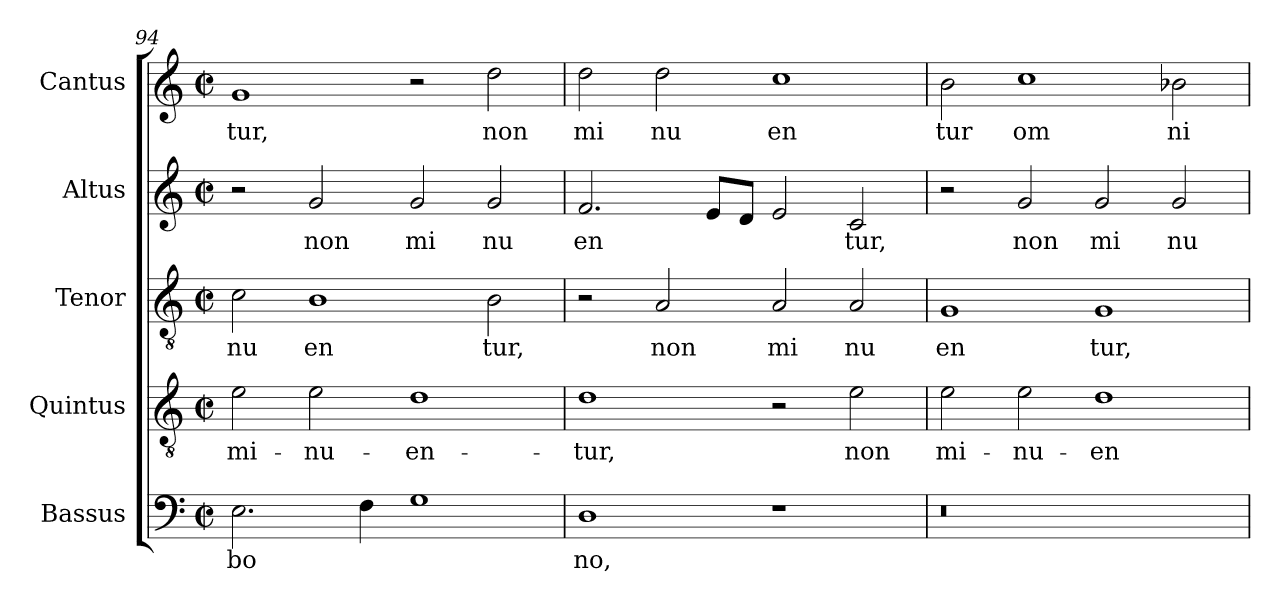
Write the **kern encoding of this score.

**kern	**text	**kern	**text	**kern	**text	**kern	**text	**kern	**text
*part5	*part5	*part4	*part4	*part3	*part3	*part2	*part2	*part1	*part1
*staff5	*staff5	*staff4	*staff4	*staff3	*staff3	*staff2	*staff2	*staff1	*staff1
*I"Bassus	*	*I"Quintus	*	*I"Tenor	*	*I"Altus	*	*I"Cantus	*
*clefF4	*	*clefGv2	*	*clefGv2	*	*clefG2	*	*clefG2	*
*k[]	*	*k[]	*	*k[]	*	*k[]	*	*k[]	*
*C:	*	*C:	*	*C:	*	*C:	*	*C:	*
*M2/2	*	*M2/2	*	*M2/2	*	*M2/2	*	*M2/2	*
*met(c|)	*	*met(c|)	*	*met(c|)	*	*met(c|)	*	*met(c|)	*
=94	=94	=94	=94	=94	=94	=94	=94	=94	=94
!	!LO:LY:b:cj	!	!LO:LY:b:cj	!	!LO:LY:b:cj	!	!	!	!LO:LY:b:cj
2.E\	bo	2e\	mi-	2c\	nu	2r	.	1g	tur,
!	!	!	!LO:LY:b:cj	!	!LO:LY:b:cj	!	!LO:LY:b:cj	!	!
.	.	2e\	-nu-	1B	en	2g/	non	.	.
!	!LO:LY:b:cj	!	!	!	!	!	!	!	!
4F\	.	.	.	.	.	.	.	.	.
!	!LO:LY:b:cj	!	!LO:LY:b:cj	!	!	!	!LO:LY:b:cj	!	!
1G	.	1d	-en-	.	.	2g/	mi	2r	.
!	!	!	!	!	!LO:LY:b:cj	!	!LO:LY:b:cj	!	!LO:LY:b:cj
.	.	.	.	2B\	tur,	2g/	nu	2dd\	non
=95	=95	=95	=95	=95	=95	=95	=95	=95	=95
!	!LO:LY:b:cj	!	!LO:LY:b:cj	!	!	!	!LO:LY:b:cj	!	!LO:LY:b:cj
1D	no,	1d	-tur,	2r	.	2.f/	en	2dd\	mi
!	!	!	!	!	!LO:LY:b:cj	!	!	!	!LO:LY:b:cj
.	.	.	.	2A/	non	.	.	2dd\	nu
!	!	!	!	!	!	!	!LO:LY:b:cj	!	!
.	.	.	.	.	.	8e/L	.	.	.
!	!	!	!	!	!	!	!LO:LY:b:cj	!	!
.	.	.	.	.	.	8d/J	.	.	.
!	!	!	!	!	!LO:LY:b:cj	!	!LO:LY:b:cj	!	!LO:LY:b:cj
1r	.	2r	.	2A/	mi	2e/	.	1cc	en
!	!	!	!LO:LY:b:cj	!	!LO:LY:b:cj	!	!LO:LY:b:cj	!	!
.	.	2e\	non	2A/	nu	2c/	tur,	.	.
=96	=96	=96	=96	=96	=96	=96	=96	=96	=96
!	!	!	!LO:LY:b:cj	!	!LO:LY:b:cj	!	!	!	!LO:LY:b:cj
0r	.	2e\	mi-	1G	en	2r	.	2b\	tur
!	!	!	!LO:LY:b:cj	!	!	!	!LO:LY:b:cj	!	!LO:LY:b:cj
.	.	2e\	-nu-	.	.	2g/	non	1cc	om
!	!	!	!LO:LY:b:cj	!	!LO:LY:b:cj	!	!LO:LY:b:cj	!	!
.	.	1d	-en-	1G	tur,	2g/	mi	.	.
!	!	!	!	!	!	!	!LO:LY:b:cj	!	!LO:LY:b:cj
.	.	.	.	.	.	2g/	nu	2b-X\	ni
=	=	=	=	=	=	=	=	=	=
*-	*-	*-	*-	*-	*-	*-	*-	*-	*-
